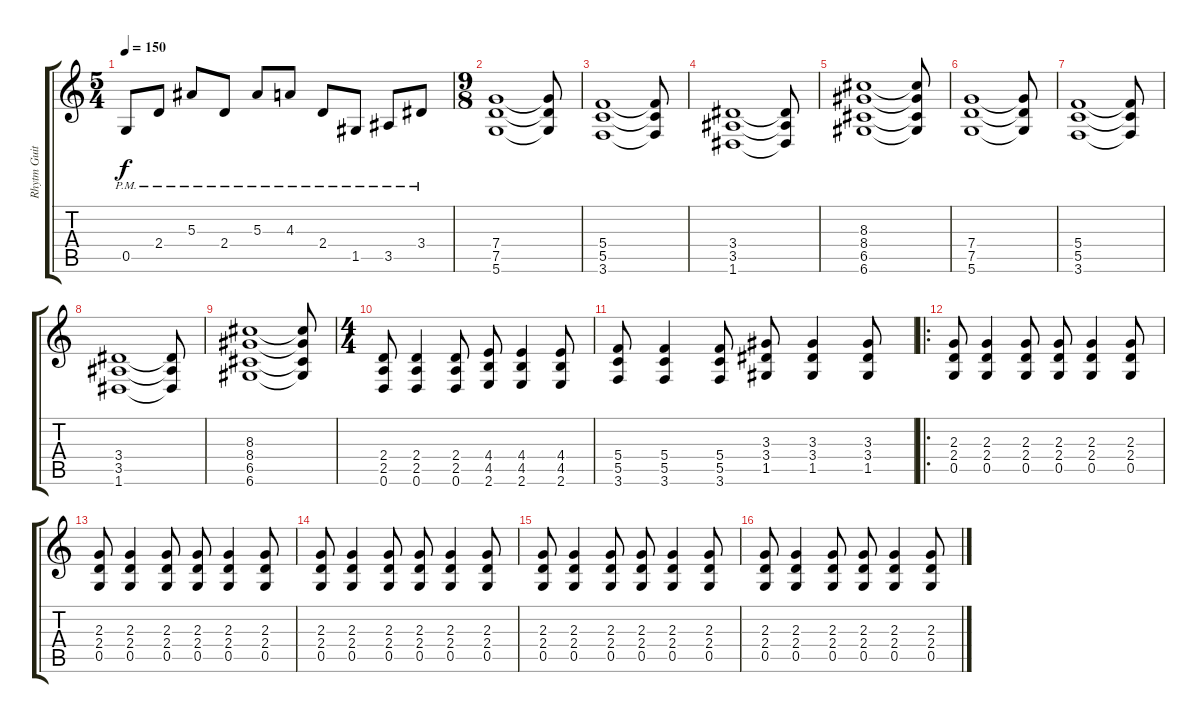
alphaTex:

\track ("Rhytm Guitar" "Rhytm Guit") {instrument distortionguitar}
\staff {score tabs}
\tuning (D4 A3 F3 C3 G2 D2) {hide}
\ts (5 4)
\tempo 150
\clef g2
\ks aminor
0.5{pm}.8{dy f} 2.4{pm}.8 5.3{pm}.8 2.4{pm}.8 5.3{pm}.8 4.3{pm}.8 2.4{pm}.8 1.5{pm}.8 3.5{pm}.8 3.4{pm}.8 |
\ts (9 8)
(7.4 7.5 5.6).1 (7.4{t} 7.5{t} 5.6{t}).8 |
(5.4 5.5 3.6).1 (5.4{t} 5.5{t} 3.6{t}).8 |
(3.4 3.5 1.6).1 (3.4{t} 3.5{t} 1.6{t}).8 |
(8.3 8.4 6.5 6.6).1 (8.3{t} 8.4{t} 6.5{t} 6.6{t}).8 |
(7.4 7.5 5.6).1 (7.4{t} 7.5{t} 5.6{t}).8 |
(5.4 5.5 3.6).1 (5.4{t} 5.5{t} 3.6{t}).8 |
(3.4 3.5 1.6).1 (3.4{t} 3.5{t} 1.6{t}).8 |
(8.3 8.4 6.5 6.6).1 (8.3{t} 8.4{t} 6.5{t} 6.6{t}).8 |
\ts (4 4)
(2.4 2.5 0.6).8 (2.4 2.5 0.6).4 (2.4 2.5 0.6).8 (4.4 4.5 2.6).8 (4.4 4.5 2.6).4 (4.4 4.5 2.6).8 |
(5.4 5.5 3.6).8 (5.4 5.5 3.6).4 (5.4 5.5 3.6).8 (3.3 3.4 1.5).8 (3.3 3.4 1.5).4 (3.3 3.4 1.5).8 |
\ro
(2.3 2.4 0.5).8 (2.3 2.4 0.5).4 (2.3 2.4 0.5).8 (2.3 2.4 0.5).8 (2.3 2.4 0.5).4 (2.3 2.4 0.5).8 |
(2.3 2.4 0.5).8 (2.3 2.4 0.5).4 (2.3 2.4 0.5).8 (2.3 2.4 0.5).8 (2.3 2.4 0.5).4 (2.3 2.4 0.5).8 |
(2.3 2.4 0.5).8 (2.3 2.4 0.5).4 (2.3 2.4 0.5).8 (2.3 2.4 0.5).8 (2.3 2.4 0.5).4 (2.3 2.4 0.5).8 |
(2.3 2.4 0.5).8 (2.3 2.4 0.5).4 (2.3 2.4 0.5).8 (2.3 2.4 0.5).8 (2.3 2.4 0.5).4 (2.3 2.4 0.5).8 |
(2.3 2.4 0.5).8 (2.3 2.4 0.5).4 (2.3 2.4 0.5).8 (2.3 2.4 0.5).8 (2.3 2.4 0.5).4 (2.3 2.4 0.5).8
